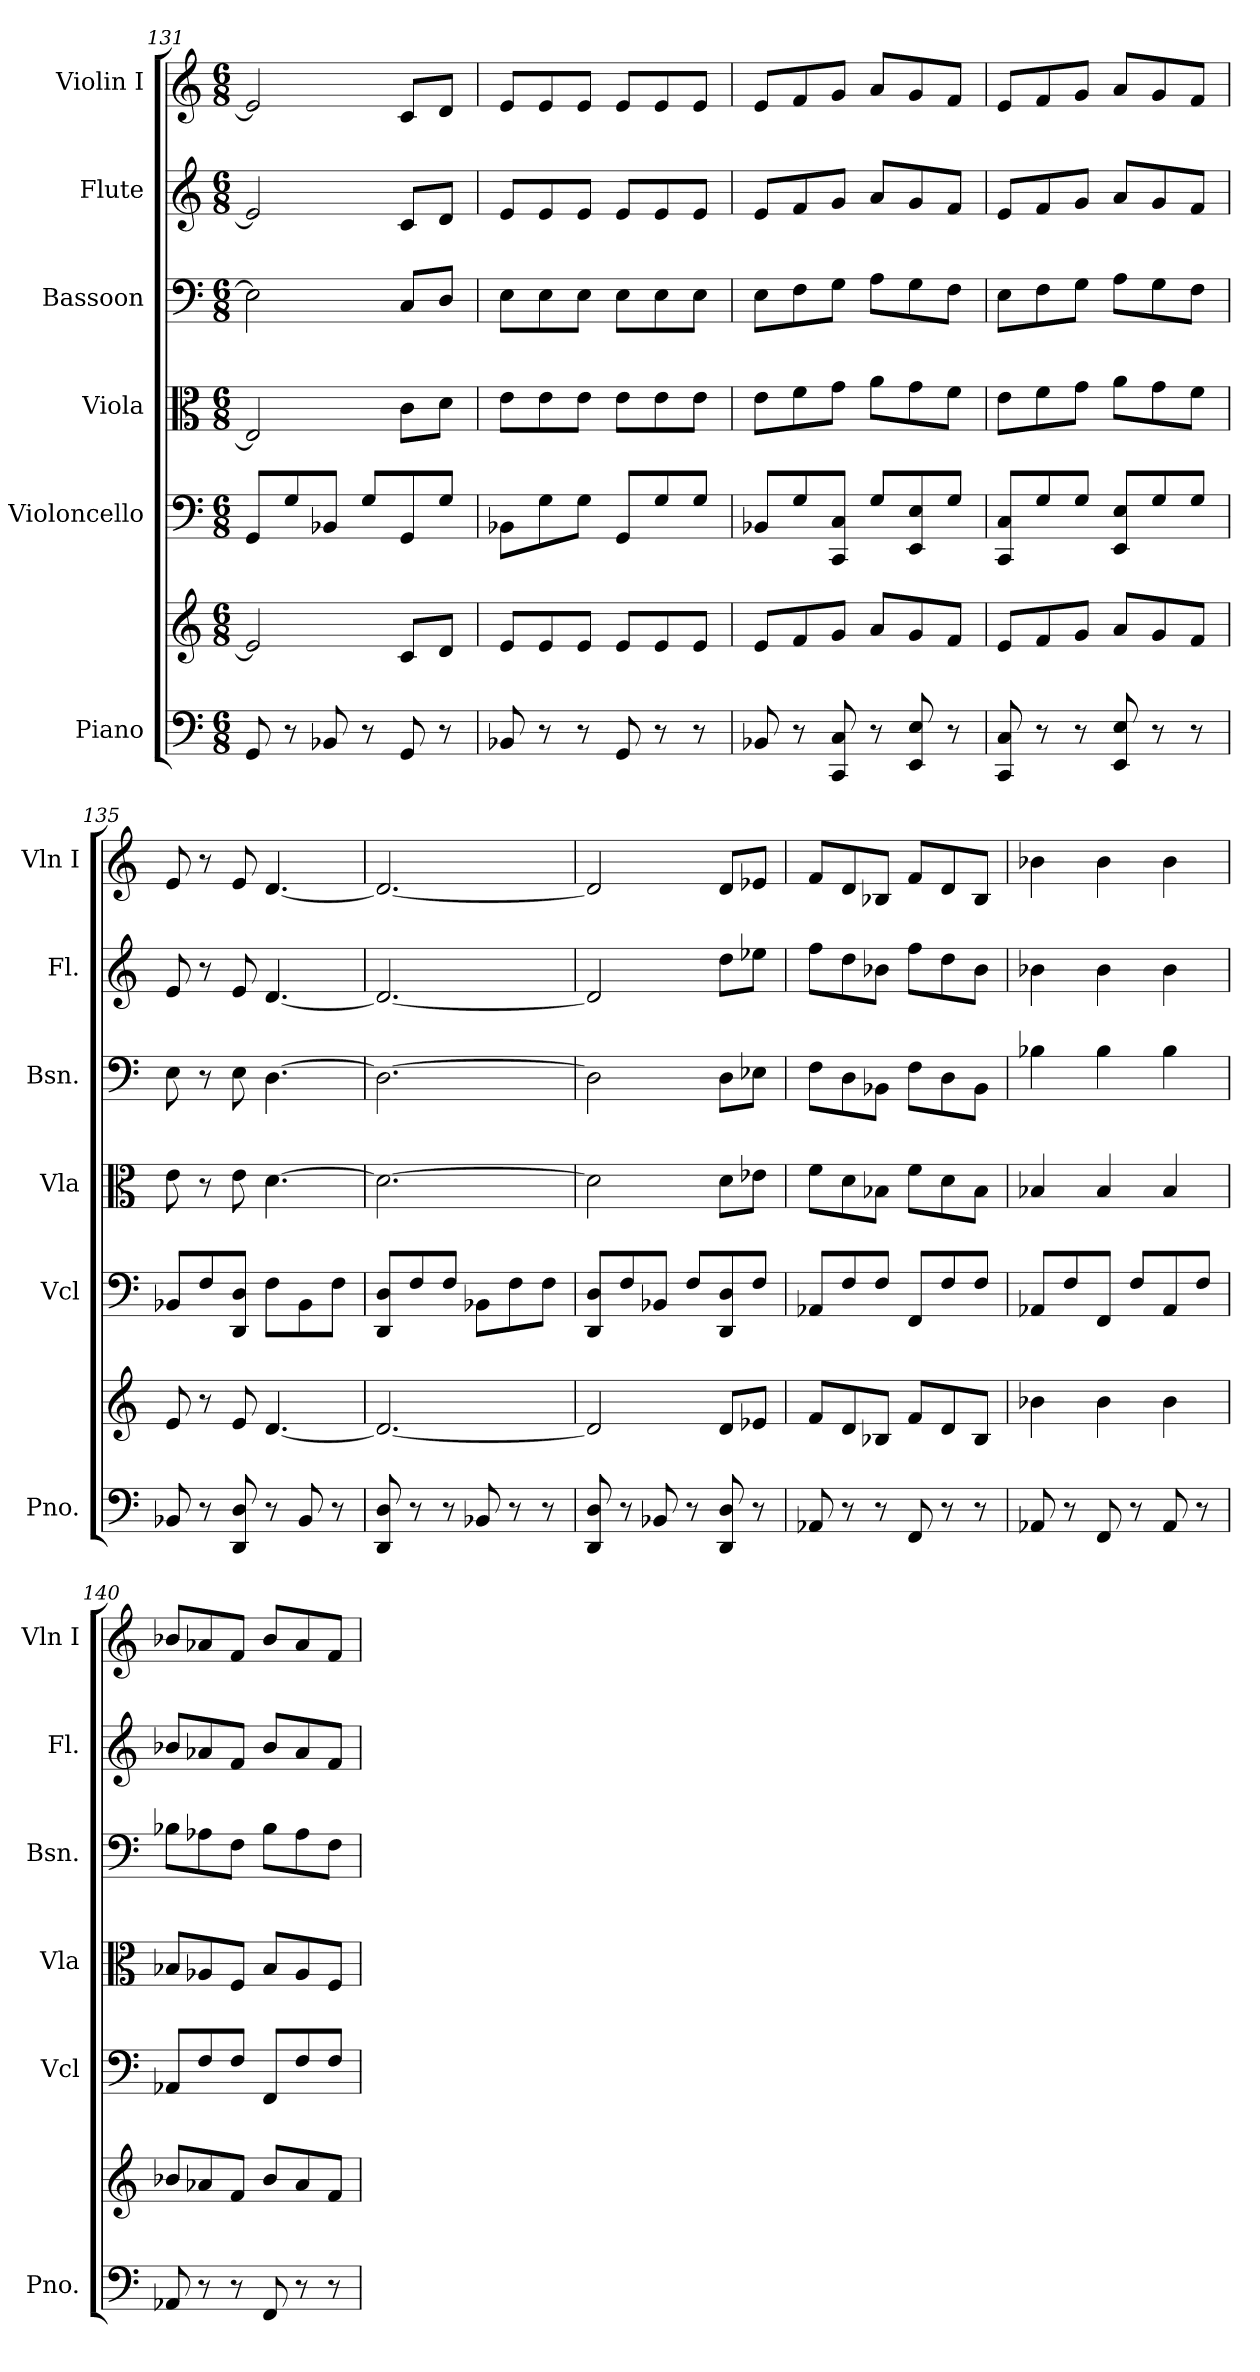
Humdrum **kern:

**kern	**kern	**kern	**kern	**kern	**kern	**kern
*part6	*part6	*part5	*part4	*part3	*part2	*part1
*staff7	*staff6	*staff5	*staff4	*staff3	*staff2	*staff1
*I"Piano	*	*I"Violoncello	*I"Viola	*I"Bassoon	*I"Flute	*I"Violin I
*I'Pno.	*	*I'Vcl	*I'Vla	*I'Bsn.	*I'Fl.	*I'Vln I
*clefF4	*clefG2	*clefF4	*clefC3	*clefF4	*clefG2	*clefG2
*k[]	*k[]	*k[]	*k[]	*k[]	*k[]	*k[]
*M6/8	*M6/8	*M6/8	*M6/8	*M6/8	*M6/8	*M6/8
=131	=131	=131	=131	=131	=131	=131
8GG/	2e/]	8GG/L	2E/]	2E\]	2e/]	2e/]
8r	.	8G/	.	.	.	.
8BB-X/	.	8BB-X/J	.	.	.	.
8r	.	8G/L	.	.	.	.
8GG/	8c/L	8GG/	8c\L	8C/L	8c/L	8c/L
8r	8d/J	8G/J	8d\J	8D/J	8d/J	8d/J
=132	=132	=132	=132	=132	=132	=132
8BB-X/	8e/L	8BB-X\L	8e\L	8E\L	8e/L	8e/L
8r	8e/	8G\	8e\	8E\	8e/	8e/
8r	8e/J	8G\J	8e\J	8E\J	8e/J	8e/J
8GG/	8e/L	8GG/L	8e\L	8E\L	8e/L	8e/L
8r	8e/	8G/	8e\	8E\	8e/	8e/
8r	8e/J	8G/J	8e\J	8E\J	8e/J	8e/J
=133	=133	=133	=133	=133	=133	=133
8BB-X/	8e/L	8BB-X/L	8e\L	8E\L	8e/L	8e/L
8r	8f/	8G/	8f\	8F\	8f/	8f/
8CC/ 8C/	8g/J	8CC/ 8C/J	8g\J	8G\J	8g/J	8g/J
8r	8a/L	8G/L	8a\L	8A\L	8a/L	8a/L
8EE/ 8E/	8g/	8EE/ 8E/	8g\	8G\	8g/	8g/
8r	8f/J	8G/J	8f\J	8F\J	8f/J	8f/J
!!LO:LB:g=z
=134	=134	=134	=134	=134	=134	=134
8CC/ 8C/	8e/L	8CC/ 8C/L	8e\L	8E\L	8e/L	8e/L
8r	8f/	8G/	8f\	8F\	8f/	8f/
8r	8g/J	8G/J	8g\J	8G\J	8g/J	8g/J
8EE/ 8E/	8a/L	8EE/ 8E/L	8a\L	8A\L	8a/L	8a/L
8r	8g/	8G/	8g\	8G\	8g/	8g/
8r	8f/J	8G/J	8f\J	8F\J	8f/J	8f/J
=135	=135	=135	=135	=135	=135	=135
8BB-X/	8e/	8BB-X/L	8e\	8E\	8e/	8e/
8r	8r	8F/	8r	8r	8r	8r
8DD/ 8D/	8e/	8DD/ 8D/J	8e\	8E\	8e/	8e/
8r	[4.d/	8F\L	[4.d\	[4.D\	[4.d/	[4.d/
8BB-/	.	8BB-\	.	.	.	.
8r	.	8F\J	.	.	.	.
=136	=136	=136	=136	=136	=136	=136
8DD/ 8D/	2.d/_	8DD/ 8D/L	2.d\_	2.D\_	2.d/_	2.d/_
8r	.	8F/	.	.	.	.
8r	.	8F/J	.	.	.	.
8BB-X/	.	8BB-X\L	.	.	.	.
8r	.	8F\	.	.	.	.
8r	.	8F\J	.	.	.	.
=137	=137	=137	=137	=137	=137	=137
8DD/ 8D/	2d/]	8DD/ 8D/L	2d\]	2D\]	2d/]	2d/]
8r	.	8F/	.	.	.	.
8BB-X/	.	8BB-X/J	.	.	.	.
8r	.	8F/L	.	.	.	.
8DD/ 8D/	8d/L	8DD/ 8D/	8d\L	8D\L	8dd\L	8d/L
8r	8e-X/J	8F/J	8e-X\J	8E-X\J	8ee-X\J	8e-X/J
=138	=138	=138	=138	=138	=138	=138
8AA-X/	8f/L	8AA-X/L	8f\L	8F\L	8ff\L	8f/L
8r	8d/	8F/	8d\	8D\	8dd\	8d/
8r	8B-X/J	8F/J	8B-X\J	8BB-X\J	8b-X\J	8B-X/J
8FF/	8f/L	8FF/L	8f\L	8F\L	8ff\L	8f/L
8r	8d/	8F/	8d\	8D\	8dd\	8d/
8r	8B-/J	8F/J	8B-\J	8BB-\J	8b-\J	8B-/J
=139	=139	=139	=139	=139	=139	=139
8AA-X/	4b-X\	8AA-X/L	4B-X/	4B-X\	4b-X\	4b-X\
8r	.	8F/	.	.	.	.
8FF/	4b-\	8FF/J	4B-/	4B-\	4b-\	4b-\
8r	.	8F/L	.	.	.	.
8AA-/	4b-\	8AA-/	4B-/	4B-\	4b-\	4b-\
8r	.	8F/J	.	.	.	.
!!LO:PB:g=z
=140	=140	=140	=140	=140	=140	=140
8AA-X/	8b-X/L	8AA-X/L	8B-X/L	8B-X\L	8b-X/L	8b-X/L
8r	8a-X/	8F/	8A-X/	8A-X\	8a-X/	8a-X/
8r	8f/J	8F/J	8F/J	8F\J	8f/J	8f/J
8FF/	8b-/L	8FF/L	8B-/L	8B-\L	8b-/L	8b-/L
8r	8a-/	8F/	8A-/	8A-\	8a-/	8a-/
8r	8f/J	8F/J	8F/J	8F\J	8f/J	8f/J
=	=	=	=	=	=	=
*-	*-	*-	*-	*-	*-	*-
